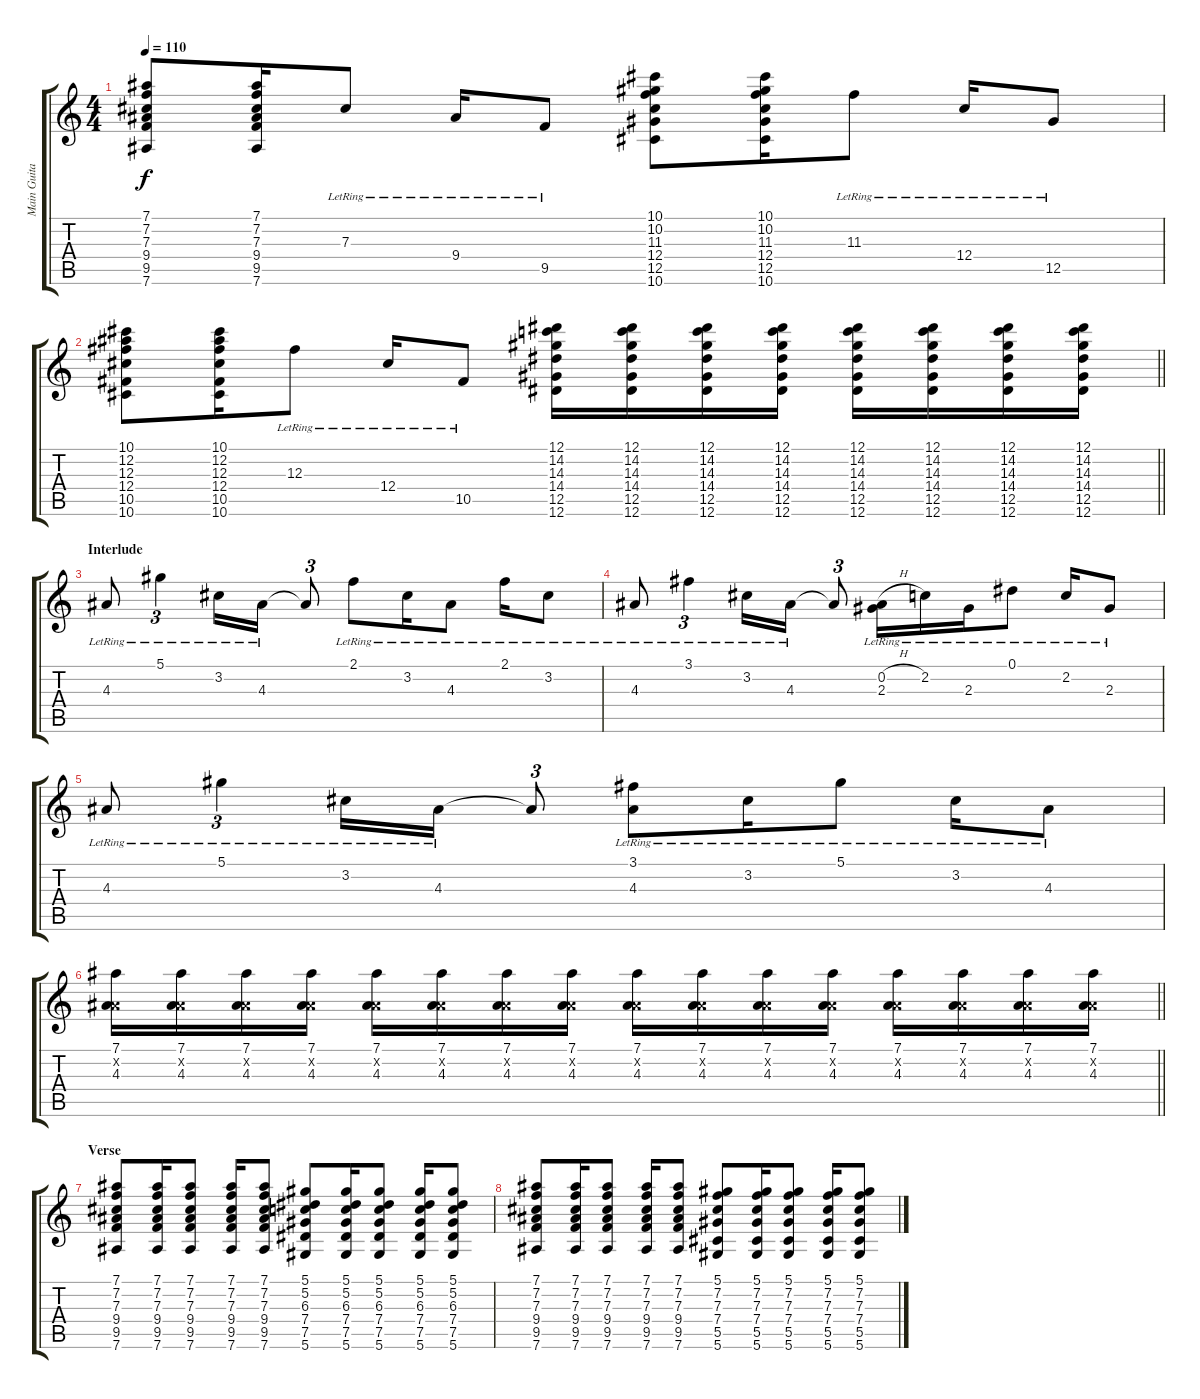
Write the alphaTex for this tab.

\track ("Main Guitar" "Main Guita") {instrument distortionguitar}
\staff {score tabs}
\tuning (Eb4 Bb3 Gb3 Db3 Ab2 Eb2) {hide}
\ts (4 4)
\tempo 110
\clef g2
\ks c
(7.1 7.2 7.3 9.4 9.5 7.6).8{dy f} (7.1 7.2 7.3 9.4 9.5 7.6).16 7.3{lr}.8 9.4{lr}.16 9.5{lr}.8 (10.1 10.2 11.3 12.4 12.5 10.6).8 (10.1 10.2 11.3 12.4 12.5 10.6).16 11.3{lr}.8 12.4{lr}.16 12.5{lr}.8 |
\barLineRight lightlight
(10.1 12.2 12.3 12.4 10.5 10.6).8 (10.1 12.2 12.3 12.4 10.5 10.6).16 12.3{lr}.8 12.4{lr}.16 10.5{lr}.8 (12.1 14.2 14.3 14.4 12.5 12.6).16 (12.1 14.2 14.3 14.4 12.5 12.6).16 (12.1 14.2 14.3 14.4 12.5 12.6).16 (12.1 14.2 14.3 14.4 12.5 12.6).16 (12.1 14.2 14.3 14.4 12.5 12.6).16 (12.1 14.2 14.3 14.4 12.5 12.6).16 (12.1 14.2 14.3 14.4 12.5 12.6).16 (12.1 14.2 14.3 14.4 12.5 12.6).16 |
\section ("" "Interlude")
4.3{lr}.8 5.1{lr}.4{tu (3 2)} 3.2{lr}.16 4.3{lr}.16 4.3{t}.8{tu (3 2)} 2.1{lr}.8 3.2{lr}.16 4.3{lr}.8 2.1{lr}.16 3.2{lr}.8 |
4.3{lr}.8 3.1{lr}.4{tu (3 2)} 3.2{lr}.16 4.3{lr}.16 4.3{t}.8{tu (3 2)} (0.2{h lr} 2.3{lr}).16 2.2{lr}.16 2.3{lr}.16 0.1{lr}.8 2.2{lr}.16 2.3{lr}.8 |
4.3{lr}.8 5.1{lr}.4{tu (3 2)} 3.2{lr}.16 4.3{lr}.16 4.3{t}.8{tu (3 2)} (3.1{lr} 4.3{lr}).8 3.2{lr}.16 5.1{lr}.8 3.2{lr}.16 4.3{lr}.8 |
\barLineRight lightlight
(7.1 0.2{x} 4.3).16 (7.1 0.2{x} 4.3).16 (7.1 0.2{x} 4.3).16 (7.1 0.2{x} 4.3).16 (7.1 0.2{x} 4.3).16 (7.1 0.2{x} 4.3).16 (7.1 0.2{x} 4.3).16 (7.1 0.2{x} 4.3).16 (7.1 0.2{x} 4.3).16 (7.1 0.2{x} 4.3).16 (7.1 0.2{x} 4.3).16 (7.1 0.2{x} 4.3).16 (7.1 0.2{x} 4.3).16 (7.1 0.2{x} 4.3).16 (7.1 0.2{x} 4.3).16 (7.1 0.2{x} 4.3).16 |
\section ("" "Verse")
(7.1 7.2 7.3 9.4 9.5 7.6).8 (7.1 7.2 7.3 9.4 9.5 7.6).16 (7.1 7.2 7.3 9.4 9.5 7.6).8 (7.1 7.2 7.3 9.4 9.5 7.6).16 (7.1 7.2 7.3 9.4 9.5 7.6).8 (5.1 5.2 6.3 7.4 7.5 5.6).8 (5.1 5.2 6.3 7.4 7.5 5.6).16 (5.1 5.2 6.3 7.4 7.5 5.6).8 (5.1 5.2 6.3 7.4 7.5 5.6).16 (5.1 5.2 6.3 7.4 7.5 5.6).8 |
(7.1 7.2 7.3 9.4 9.5 7.6).8 (7.1 7.2 7.3 9.4 9.5 7.6).16 (7.1 7.2 7.3 9.4 9.5 7.6).8 (7.1 7.2 7.3 9.4 9.5 7.6).16 (7.1 7.2 7.3 9.4 9.5 7.6).8 (5.1 7.2 7.3 7.4 5.5 5.6).8 (5.1 7.2 7.3 7.4 5.5 5.6).16 (5.1 7.2 7.3 7.4 5.5 5.6).8 (5.1 7.2 7.3 7.4 5.5 5.6).16 (5.1 7.2 7.3 7.4 5.5 5.6).8
